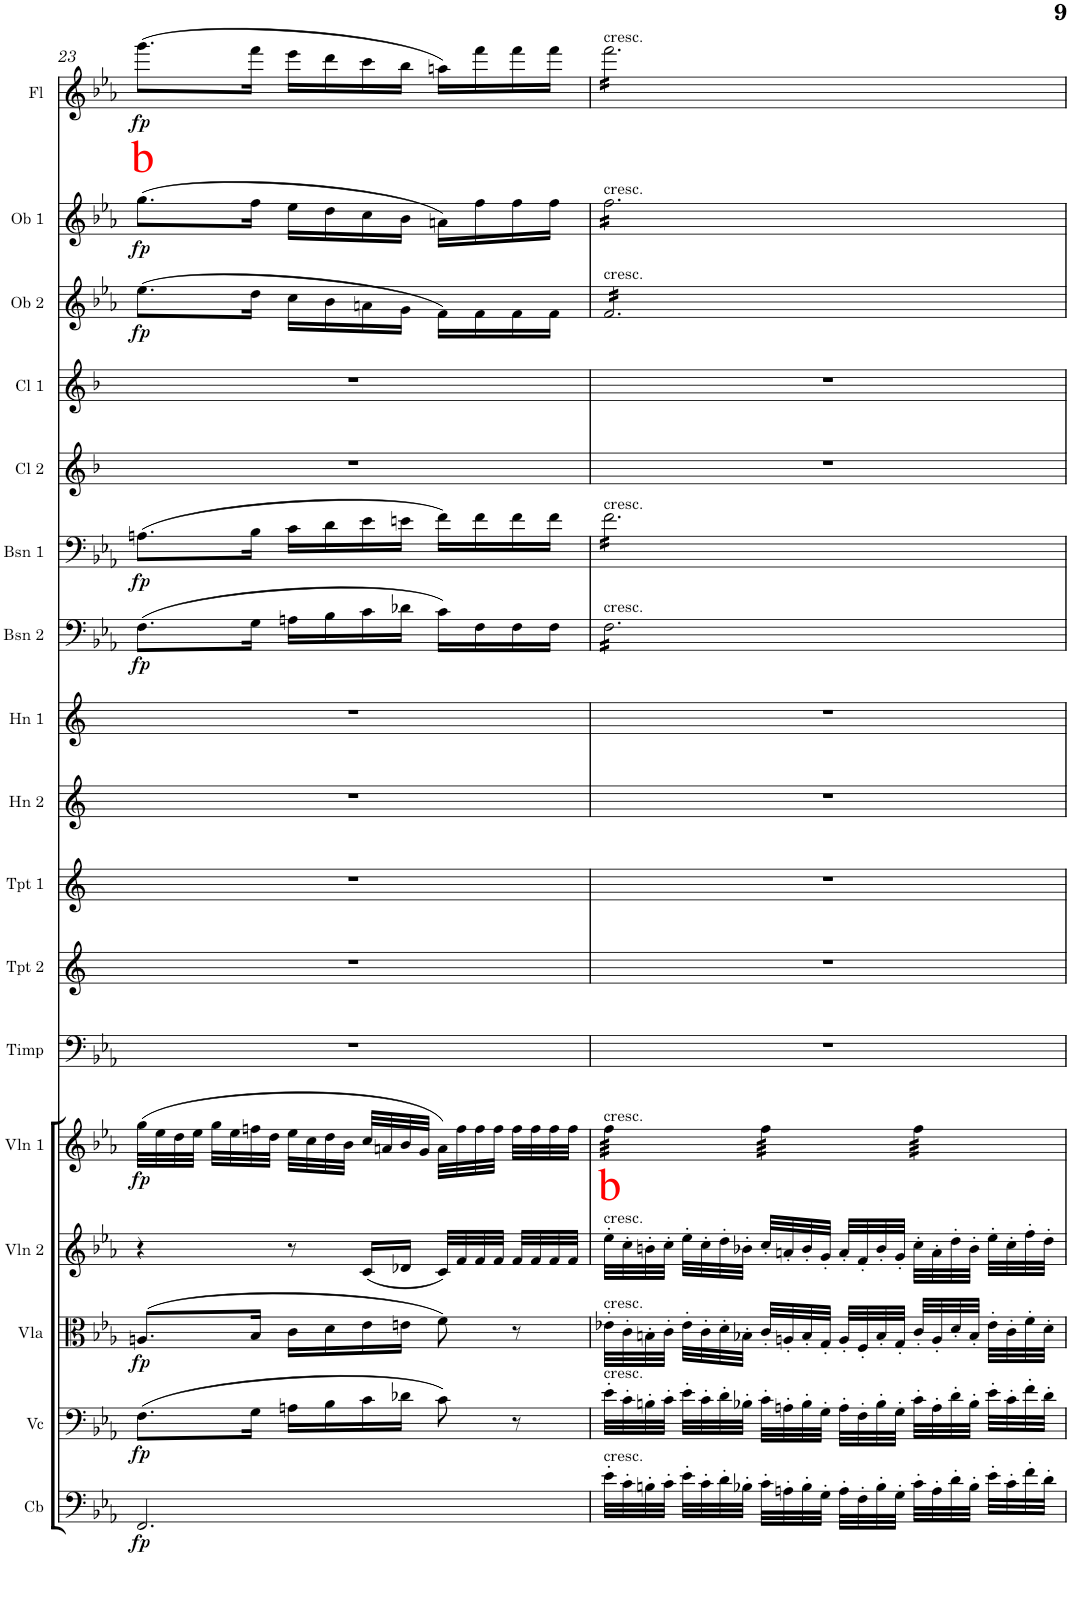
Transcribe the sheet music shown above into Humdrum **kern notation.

**kern	**dynam	**kern	**dynam	**kern	**dynam	**kern	**kern	**text	**dynam	**kern	**kern	**kern	**kern	**kern	**kern	**dynam	**kern	**dynam	**kern	**kern	**kern	**dynam	**kern	**dynam	**kern	**text	**dynam
*part17	*part17	*part16	*part16	*part15	*part15	*part14	*part13	*part13	*part13	*part12	*part11	*part10	*part9	*part8	*part7	*part7	*part6	*part6	*part5	*part4	*part3	*part3	*part2	*part2	*part1	*part1	*part1
*staff17	*staff17	*staff16	*staff16	*staff15	*staff15	*staff14	*staff13	*staff13	*staff13	*staff12	*staff11	*staff10	*staff9	*staff8	*staff7	*staff7	*staff6	*staff6	*staff5	*staff4	*staff3	*staff3	*staff2	*staff2	*staff1	*staff1	*staff1
*I"Contrabass	*	*I"Violoncello	*	*I"Viola	*	*I"Violin 2	*I"Violin 1	*	*	*I"Timpani	*I"Eb Trumpet 2	*I"Eb Trumpet 1	*I"Eb Horn 2	*I"Eb Horn 1	*I"Bassoon 2	*	*I"Bassoon 1	*	*I"Bb Clarinet 2	*I"Bb Clarinet 1	*I"Oboe 2	*	*I"Oboe 1	*	*I"Flute	*	*
*I'Cb	*	*I'Vc	*	*I'Vla	*	*I'Vln 2	*I'Vln 1	*	*	*I'Timp	*I'Tpt 2	*I'Tpt 1	*I'Hn 2	*I'Hn 1	*I'Bsn 2	*	*I'Bsn 1	*	*I'Cl 2	*I'Cl 1	*I'Ob 2	*	*I'Ob 1	*	*I'Fl	*	*
!!LO:PB:g=z
*clefF4	*	*clefF4	*	*clefC3	*	*clefG2	*clefG2	*	*	*clefF4	*clefG2	*clefG2	*clefG2	*clefG2	*clefF4	*	*clefF4	*	*clefG2	*clefG2	*clefG2	*	*clefG2	*	*clefG2	*	*
*Trd7c12	*	*	*	*	*	*	*	*	*	*	*Trd-2c-3	*Trd-2c-3	*Trd5c9	*Trd5c9	*	*	*	*	*Trd1c2	*Trd1c2	*	*	*	*	*	*	*
*k[b-e-a-]	*	*k[b-e-a-]	*	*k[b-e-a-]	*	*k[b-e-a-]	*k[b-e-a-]	*	*	*k[b-e-a-]	*k[]	*k[]	*k[]	*k[]	*k[b-e-a-]	*	*k[b-e-a-]	*	*k[b-]	*k[b-]	*k[b-e-a-]	*	*k[b-e-a-]	*	*k[b-e-a-]	*	*
*M3/4	*	*M3/4	*	*M3/4	*	*M3/4	*M3/4	*	*	*M3/4	*M3/4	*M3/4	*M3/4	*M3/4	*M3/4	*	*M3/4	*	*M3/4	*M3/4	*M3/4	*	*M3/4	*	*M3/4	*	*
=23	=23	=23	=23	=23	=23	=23	=23	=23	=23	=23	=23	=23	=23	=23	=23	=23	=23	=23	=23	=23	=23	=23	=23	=23	=23	=23	=23
!	!LO:DY:b	!	!LO:DY:b	!	!LO:DY:b	!	!	!	!LO:DY:b	!	!	!	!	!	!	!LO:DY:b	!	!LO:DY:b	!	!	!	!LO:DY:b	!	!LO:DY:b	!	!LO:LY:b:color=#FF0000	!LO:DY:b
2.FF/	fp	(8.F\L	fp	(8.An/L	fp	4r	(32gg\LLL	.	fp	2.r	2.r	2.r	2.r	2.r	(8.F\L	fp	(8.An\L	fp	2.r	2.r	(8.ee-\L	fp	(8.gg\L	fp	(8.ggg\L	b	fp
.	.	.	.	.	.	.	32ee-\	.	.	.	.	.	.	.	.	.	.	.	.	.	.	.	.	.	.	.	.
.	.	.	.	.	.	.	32dd\	.	.	.	.	.	.	.	.	.	.	.	.	.	.	.	.	.	.	.	.
.	.	.	.	.	.	.	32ee-\JJJ	.	.	.	.	.	.	.	.	.	.	.	.	.	.	.	.	.	.	.	.
.	.	.	.	.	.	.	32gg\LLL	.	.	.	.	.	.	.	.	.	.	.	.	.	.	.	.	.	.	.	.
.	.	.	.	.	.	.	32ee-\	.	.	.	.	.	.	.	.	.	.	.	.	.	.	.	.	.	.	.	.
.	.	16G\Jk	.	16B-/Jk	.	.	32ffn\	.	.	.	.	.	.	.	16G\Jk	.	16B-\Jk	.	.	.	16dd\Jk	.	16ff\Jk	.	16fff\Jk	.	.
.	.	.	.	.	.	.	32dd\JJJ	.	.	.	.	.	.	.	.	.	.	.	.	.	.	.	.	.	.	.	.
.	.	16An\LL	.	16c\LL	.	8r	32ee-\LLL	.	.	.	.	.	.	.	16An\LL	.	16c\LL	.	.	.	16cc\LL	.	16ee-\LL	.	16eee-\LL	.	.
.	.	.	.	.	.	.	32cc\	.	.	.	.	.	.	.	.	.	.	.	.	.	.	.	.	.	.	.	.
.	.	16B-\	.	16d\	.	.	32dd\	.	.	.	.	.	.	.	16B-\	.	16d\	.	.	.	16b-\	.	16dd\	.	16ddd\	.	.
.	.	.	.	.	.	.	32b-\JJJ	.	.	.	.	.	.	.	.	.	.	.	.	.	.	.	.	.	.	.	.
.	.	16c\	.	16e-\	.	(16c/LL	32cc/LLL	.	.	.	.	.	.	.	16c\	.	16e-\	.	.	.	16an\	.	16cc\	.	16ccc\	.	.
.	.	.	.	.	.	.	32an/	.	.	.	.	.	.	.	.	.	.	.	.	.	.	.	.	.	.	.	.
.	.	16d-X\JJ	.	16en\JJ	.	16d-X/JJ	32b-/	.	.	.	.	.	.	.	16d-X\JJ	.	16en\JJ	.	.	.	16g\JJ	.	16b-\JJ	.	16bb-\JJ	.	.
.	.	.	.	.	.	.	32g/JJJ	.	.	.	.	.	.	.	.	.	.	.	.	.	.	.	.	.	.	.	.
.	.	8c\)	.	8f\)	.	32c/LLL)	32a\LLL)	.	.	.	.	.	.	.	16c\LL)	.	16f\LL)	.	.	.	16f\LL)	.	16an\LL)	.	16aan\LL)	.	.
.	.	.	.	.	.	32f/	32ff\	.	.	.	.	.	.	.	.	.	.	.	.	.	.	.	.	.	.	.	.
.	.	.	.	.	.	32f/	32ff\	.	.	.	.	.	.	.	16F\	.	16f\	.	.	.	16f\	.	16ff\	.	16fff\	.	.
.	.	.	.	.	.	32f/JJJ	32ff\JJJ	.	.	.	.	.	.	.	.	.	.	.	.	.	.	.	.	.	.	.	.
.	.	8r	.	8r	.	32f/LLL	32ff\LLL	.	.	.	.	.	.	.	16F\	.	16f\	.	.	.	16f\	.	16ff\	.	16fff\	.	.
.	.	.	.	.	.	32f/	32ff\	.	.	.	.	.	.	.	.	.	.	.	.	.	.	.	.	.	.	.	.
.	.	.	.	.	.	32f/	32ff\	.	.	.	.	.	.	.	16F\JJ	.	16f\JJ	.	.	.	16f\JJ	.	16ff\JJ	.	16fff\JJ	.	.
.	.	.	.	.	.	32f/JJJ	32ff\JJJ	.	.	.	.	.	.	.	.	.	.	.	.	.	.	.	.	.	.	.	.
=24	=24	=24	=24	=24	=24	=24	=24	=24	=24	=24	=24	=24	=24	=24	=24	=24	=24	=24	=24	=24	=24	=24	=24	=24	=24	=24	=24
!	!	!	!	!	!	!	!	!	!	!	!	!	!	!	!	!	!	!	!	!	!	!	!	!	!LO:TX:a:t=cresc.	!	!
!	!	!	!	!	!	!	!	!	!	!	!	!	!	!	!	!	!	!	!	!	!	!	!LO:TX:a:t=cresc.	!	!	!	!
!	!	!	!	!	!	!	!	!	!	!	!	!	!	!	!	!	!	!	!	!	!LO:TX:a:t=cresc.	!	!	!	!	!	!
!	!	!	!	!	!	!	!	!	!	!	!	!	!	!	!	!	!LO:TX:a:t=cresc.	!	!	!	!	!	!	!	!	!	!
!	!	!	!	!	!	!	!	!	!	!	!	!	!	!	!LO:TX:a:t=cresc.	!	!	!	!	!	!	!	!	!	!	!	!
!	!	!	!	!	!	!	!LO:TX:a:t=cresc.	!	!	!	!	!	!	!	!	!	!	!	!	!	!	!	!	!	!	!	!
!	!	!	!	!	!	!LO:TX:a:t=cresc.	!	!	!	!	!	!	!	!	!	!	!	!	!	!	!	!	!	!	!	!	!
!	!	!	!	!LO:TX:a:t=cresc.	!	!	!	!	!	!	!	!	!	!	!	!	!	!	!	!	!	!	!	!	!	!	!
!	!	!LO:TX:a:t=cresc.	!	!	!	!	!	!	!	!	!	!	!	!	!	!	!	!	!	!	!	!	!	!	!	!	!
!LO:TX:a:t=cresc.	!	!	!	!	!	!	!	!	!	!	!	!	!	!	!	!	!	!	!	!	!	!	!	!	!	!	!
!	!	!	!	!	!	!	!	!LO:LY:b:color=#FF0000	!	!	!	!	!	!	!	!	!	!	!	!	!	!	!	!	!	!	!
*	*	*	*	*	*	*	*tremolo	*	*	*	*	*	*	*	*	*	*	*	*	*	*	*	*	*	*	*	*
*	*	*	*	*	*	*	*	*	*	*	*	*	*	*	*tremolo	*	*	*	*	*	*	*	*	*	*	*	*
*	*	*	*	*	*	*	*	*	*	*	*	*	*	*	*	*	*tremolo	*	*	*	*	*	*	*	*	*	*
*	*	*	*	*	*	*	*	*	*	*	*	*	*	*	*	*	*	*	*	*	*tremolo	*	*	*	*	*	*
*	*	*	*	*	*	*	*	*	*	*	*	*	*	*	*	*	*	*	*	*	*	*	*tremolo	*	*	*	*
*	*	*	*	*	*	*	*	*	*	*	*	*	*	*	*	*	*	*	*	*	*	*	*	*	*tremolo	*	*
32e-'\LLL	.	32e-'\LLL	.	32e-X'\LLL	.	32ee-'\LLL	32ff\LLL	b	.	2.r	2.r	2.r	2.r	2.r	16F\LL	.	16f\LL	.	2.r	2.r	16f/LL	.	16ff\LL	.	16fff\LL	.	.
32c'\	.	32c'\	.	32c'\	.	32cc'\	32ff\	.	.	.	.	.	.	.	.	.	.	.	.	.	.	.	.	.	.	.	.
32Bn'\	.	32Bn'\	.	32Bn'\	.	32bn'\	32ff\	.	.	.	.	.	.	.	16F\	.	16f\	.	.	.	16f/	.	16ff\	.	16fff\	.	.
32c'\JJJ	.	32c'\JJJ	.	32c'\JJJ	.	32cc'\JJJ	32ff\	.	.	.	.	.	.	.	.	.	.	.	.	.	.	.	.	.	.	.	.
32e-'\LLL	.	32e-'\LLL	.	32e-'\LLL	.	32ee-'\LLL	32ff\	.	.	.	.	.	.	.	16F\	.	16f\	.	.	.	16f/	.	16ff\	.	16fff\	.	.
32c'\	.	32c'\	.	32c'\	.	32cc'\	32ff\	.	.	.	.	.	.	.	.	.	.	.	.	.	.	.	.	.	.	.	.
32d'\	.	32d'\	.	32d'\	.	32dd'\	32ff\	.	.	.	.	.	.	.	16F\	.	16f\	.	.	.	16f/	.	16ff\	.	16fff\	.	.
32B-X'\JJJ	.	32B-X'\JJJ	.	32B-X'\JJJ	.	32b-X'\JJJ	32ff\JJJ	.	.	.	.	.	.	.	.	.	.	.	.	.	.	.	.	.	.	.	.
32c'\LLL	.	32c'\LLL	.	32c'/LLL	.	32cc'/LLL	32ff\LLL	.	.	.	.	.	.	.	16F\	.	16f\	.	.	.	16f/	.	16ff\	.	16fff\	.	.
32An'\	.	32An'\	.	32An'/	.	32an'/	32ff\	.	.	.	.	.	.	.	.	.	.	.	.	.	.	.	.	.	.	.	.
32B-'\	.	32B-'\	.	32B-'/	.	32b-'/	32ff\	.	.	.	.	.	.	.	16F\	.	16f\	.	.	.	16f/	.	16ff\	.	16fff\	.	.
32G'\JJJ	.	32G'\JJJ	.	32G'/JJJ	.	32g'/JJJ	32ff\	.	.	.	.	.	.	.	.	.	.	.	.	.	.	.	.	.	.	.	.
32A'\LLL	.	32A'\LLL	.	32A'/LLL	.	32a'/LLL	32ff\	.	.	.	.	.	.	.	16F\	.	16f\	.	.	.	16f/	.	16ff\	.	16fff\	.	.
32F'\	.	32F'\	.	32F'/	.	32f'/	32ff\	.	.	.	.	.	.	.	.	.	.	.	.	.	.	.	.	.	.	.	.
32B-'\	.	32B-'\	.	32B-'/	.	32b-'/	32ff\	.	.	.	.	.	.	.	16F\	.	16f\	.	.	.	16f/	.	16ff\	.	16fff\	.	.
32G'\JJJ	.	32G'\JJJ	.	32G'/JJJ	.	32g'/JJJ	32ff\JJJ	.	.	.	.	.	.	.	.	.	.	.	.	.	.	.	.	.	.	.	.
32c'\LLL	.	32c'\LLL	.	32c'/LLL	.	32cc'\LLL	32ff\LLL	.	.	.	.	.	.	.	16F\	.	16f\	.	.	.	16f/	.	16ff\	.	16fff\	.	.
32A'\	.	32A'\	.	32A'/	.	32a'\	32ff\	.	.	.	.	.	.	.	.	.	.	.	.	.	.	.	.	.	.	.	.
32d'\	.	32d'\	.	32d'/	.	32dd'\	32ff\	.	.	.	.	.	.	.	16F\	.	16f\	.	.	.	16f/	.	16ff\	.	16fff\	.	.
32B-'\JJJ	.	32B-'\JJJ	.	32B-'/JJJ	.	32b-'\JJJ	32ff\	.	.	.	.	.	.	.	.	.	.	.	.	.	.	.	.	.	.	.	.
32e-'\LLL	.	32e-'\LLL	.	32e-'\LLL	.	32ee-'\LLL	32ff\	.	.	.	.	.	.	.	16F\	.	16f\	.	.	.	16f/	.	16ff\	.	16fff\	.	.
32c'\	.	32c'\	.	32c'\	.	32cc'\	32ff\	.	.	.	.	.	.	.	.	.	.	.	.	.	.	.	.	.	.	.	.
32f'\	.	32f'\	.	32f'\	.	32ff'\	32ff\	.	.	.	.	.	.	.	16F\JJ	.	16f\JJ	.	.	.	16f/JJ	.	16ff\JJ	.	16fff\JJ	.	.
*	*	*	*	*	*	*	*	*	*	*	*	*	*	*	*	*	*	*	*	*	*	*	*	*	*Xtremolo	*	*
*	*	*	*	*	*	*	*	*	*	*	*	*	*	*	*	*	*	*	*	*	*	*	*Xtremolo	*	*	*	*
*	*	*	*	*	*	*	*	*	*	*	*	*	*	*	*	*	*	*	*	*	*Xtremolo	*	*	*	*	*	*
*	*	*	*	*	*	*	*	*	*	*	*	*	*	*	*	*	*Xtremolo	*	*	*	*	*	*	*	*	*	*
*	*	*	*	*	*	*	*	*	*	*	*	*	*	*	*Xtremolo	*	*	*	*	*	*	*	*	*	*	*	*
32d'\JJJ	.	32d'\JJJ	.	32d'\JJJ	.	32dd'\JJJ	32ff\JJJ	.	.	.	.	.	.	.	.	.	.	.	.	.	.	.	.	.	.	.	.
*	*	*	*	*	*	*	*Xtremolo	*	*	*	*	*	*	*	*	*	*	*	*	*	*	*	*	*	*	*	*
=	=	=	=	=	=	=	=	=	=	=	=	=	=	=	=	=	=	=	=	=	=	=	=	=	=	=	=
*-	*-	*-	*-	*-	*-	*-	*-	*-	*-	*-	*-	*-	*-	*-	*-	*-	*-	*-	*-	*-	*-	*-	*-	*-	*-	*-	*-
